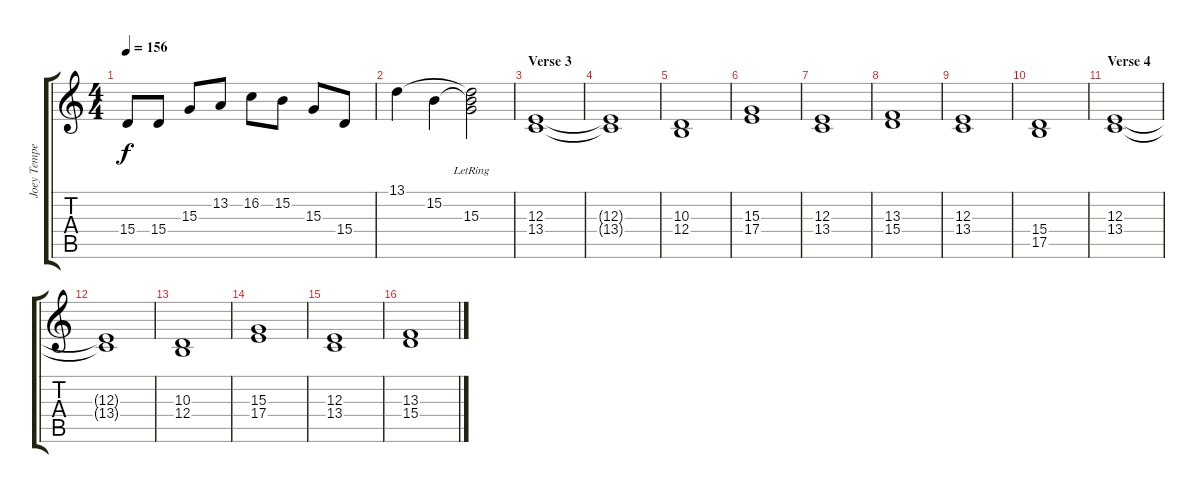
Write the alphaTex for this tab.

\track ("Joey Tempest" "Joey Tempe") {instrument lead2sawtooth}
\staff {score tabs}
\tuning (Db4 Ab3 E3 B2 Gb2 C2) {hide}
\ts (4 4)
\tempo 156
\clef g2
\ks c
15.4{t}.8{dy f} 15.4.8 15.3.8 13.2.8 16.2.8 15.2.8 15.3.8 15.4.8 |
13.1.4 15.2.4 (13.1{t} 15.2{t} 15.3{lr}).2 |
\section ("" "Verse 3")
(12.3 13.4).1{volume 7 instrument synthstrings1} |
(12.3{t} 13.4{t}).1 |
(10.3 12.4).1 |
(15.3 17.4).1 |
(12.3 13.4).1 |
(13.3 15.4).1 |
(12.3 13.4).1 |
(15.4 17.5).1 |
\section ("" "Verse 4")
(12.3 13.4).1 |
(12.3{t} 13.4{t}).1 |
(10.3 12.4).1 |
(15.3 17.4).1 |
(12.3 13.4).1 |
(13.3 15.4).1
